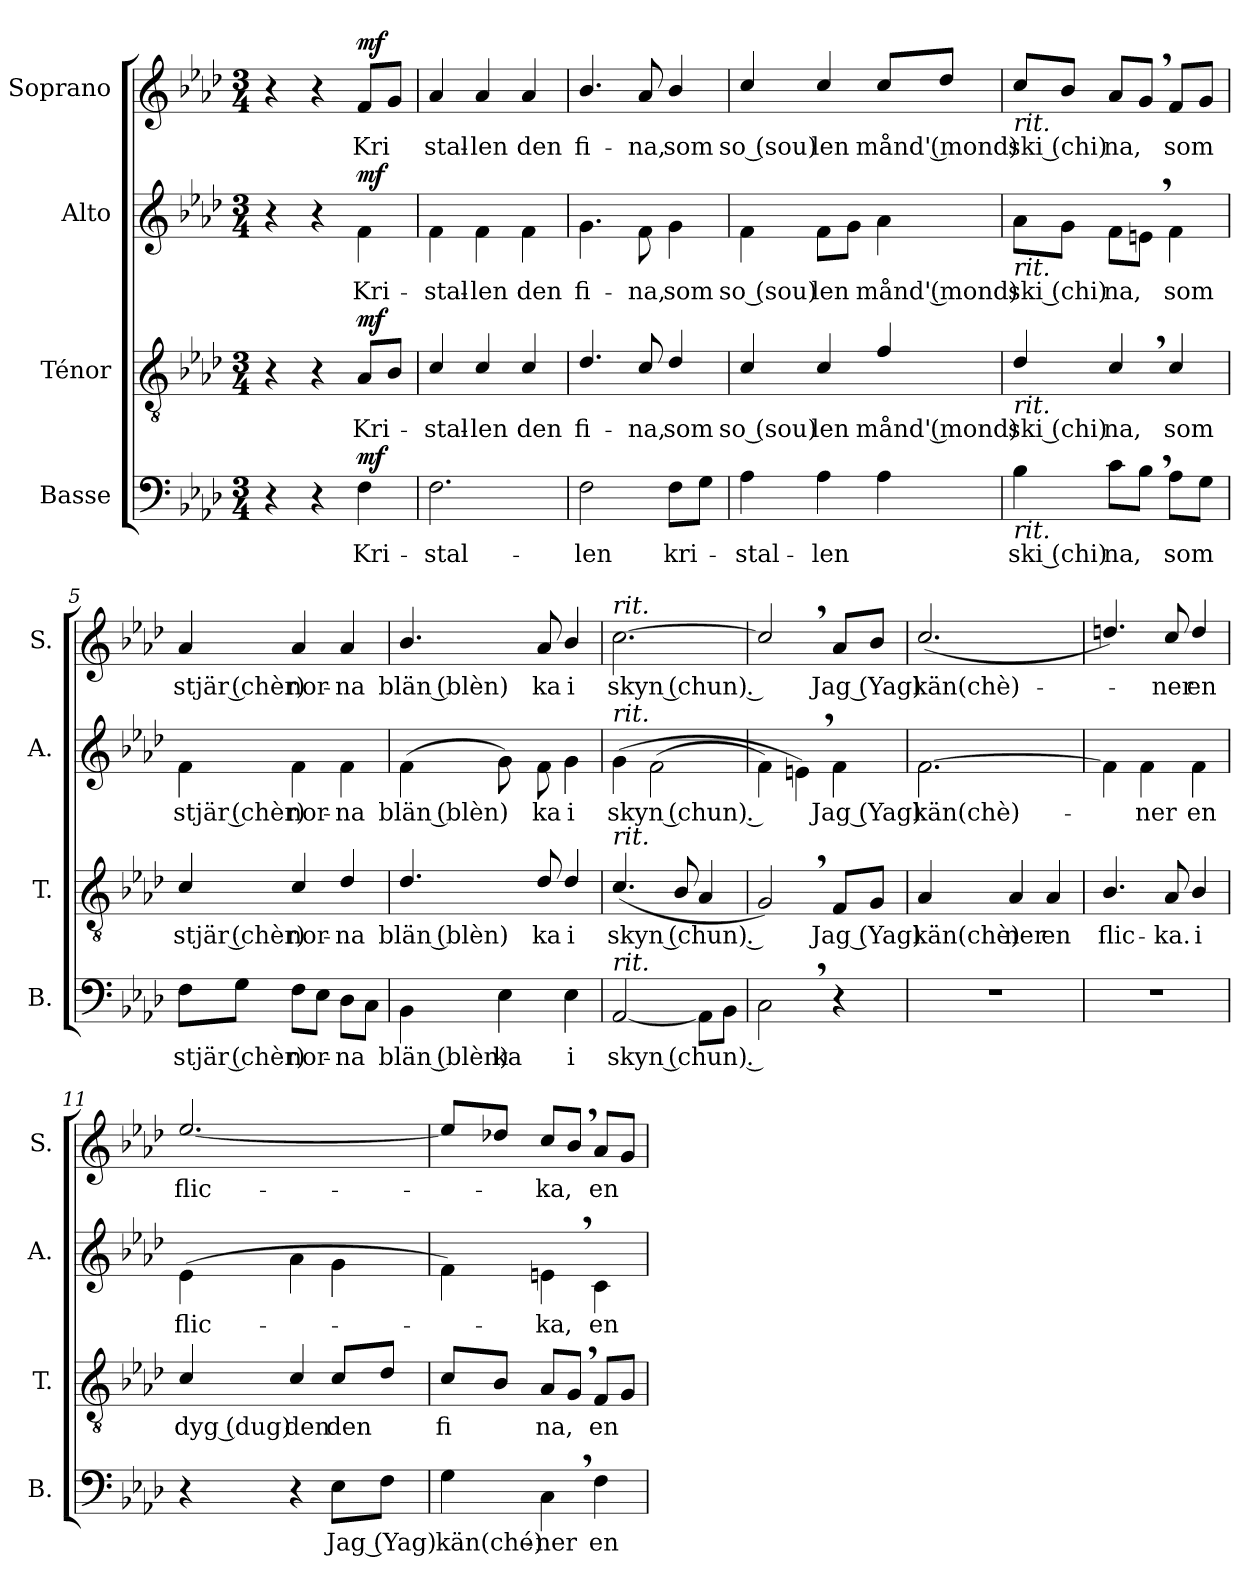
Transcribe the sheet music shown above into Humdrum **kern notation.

**kern	**text	**dynam	**kern	**text	**dynam	**kern	**text	**dynam	**kern	**text	**dynam
*part4	*part4	*part4	*part3	*part3	*part3	*part2	*part2	*part2	*part1	*part1	*part1
*staff4	*staff4	*staff4	*staff3	*staff3	*staff3	*staff2	*staff2	*staff2	*staff1	*staff1	*staff1
*I"Basse	*	*	*I"Ténor	*	*	*I"Alto	*	*	*I"Soprano	*	*
*I'B.	*	*	*I'T.	*	*	*I'A.	*	*	*I'S.	*	*
*clefF4	*	*	*clefGv2	*	*	*clefG2	*	*	*clefG2	*	*
*k[b-e-a-d-]	*	*	*k[b-e-a-d-]	*	*	*k[b-e-a-d-]	*	*	*k[b-e-a-d-]	*	*
*M3/4	*	*	*M3/4	*	*	*M3/4	*	*	*M3/4	*	*
=	=	=	=	=	=	=	=	=	=	=	=
4r	.	.	4r	.	.	4r	.	.	4r	.	.
4r	.	.	4r	.	.	4r	.	.	4r	.	.
!	!LO:LY:b	!LO:DY:a	!	!LO:LY:b	!LO:DY:a	!	!LO:LY:b	!LO:DY:a	!	!LO:LY:b	!LO:DY:a
4F\	Kri-	mf	8A-/L	Kri-	mf	4f\	Kri-	mf	8f/L	Kri	mf
.	.	.	8B-/J	.	.	.	.	.	8g/J	.	.
=1	=1	=1	=1	=1	=1	=1	=1	=1	=1	=1	=1
!	!LO:LY:b	!	!	!LO:LY:b	!	!	!LO:LY:b	!	!	!LO:LY:b	!
2.F\	-stal-	.	4c/	-stal-	.	4f\	-stal-	.	4a-/	-stal-	.
!	!	!	!	!LO:LY:b	!	!	!LO:LY:b	!	!	!LO:LY:b	!
.	.	.	4c/	-len	.	4f\	-len	.	4a-/	-len	.
!	!	!	!	!LO:LY:b	!	!	!LO:LY:b	!	!	!LO:LY:b	!
.	.	.	4c/	den	.	4f\	den	.	4a-/	den	.
=2	=2	=2	=2	=2	=2	=2	=2	=2	=2	=2	=2
!	!LO:LY:b	!	!	!LO:LY:b	!	!	!LO:LY:b	!	!	!LO:LY:b	!
2F\	-len	.	4.d-/	fi-	.	4.g\	fi-	.	4.b-/	fi-	.
!	!	!	!	!LO:LY:b	!	!	!LO:LY:b	!	!	!LO:LY:b	!
.	.	.	8c/	-na,	.	8f\	-na,	.	8a-/	-na,	.
!	!LO:LY:b	!	!	!LO:LY:b	!	!	!LO:LY:b	!	!	!LO:LY:b	!
8F\L	kri-	.	4d-/	som	.	4g\	som	.	4b-/	som	.
8G\J	.	.	.	.	.	.	.	.	.	.	.
=3	=3	=3	=3	=3	=3	=3	=3	=3	=3	=3	=3
!	!LO:LY:b	!	!	!LO:LY:b	!	!	!LO:LY:b	!	!	!LO:LY:b	!
4A-\	-stal-	.	4c/	so (sou)	.	4f\	so (sou)	.	4cc/	so (sou)	.
!	!LO:LY:b	!	!	!LO:LY:b	!	!	!LO:LY:b	!	!	!LO:LY:b	!
4A-\	-len	.	4c/	-len	.	8f\L	-len	.	4cc/	-len	.
.	.	.	.	.	.	8g\J	.	.	.	.	.
!	!	!	!	!LO:LY:b	!	!	!LO:LY:b	!	!	!LO:LY:b	!
4A-\	.	.	4f/	månd' (mond)	.	4a-\	månd' (mond)	.	8cc/L	månd' (mond)	.
.	.	.	.	.	.	.	.	.	8dd-/J	.	.
=4	=4	=4	=4	=4	=4	=4	=4	=4	=4	=4	=4
!	!	!	!	!	!	!	!	!	!LO:TX:b:i:t=rit.	!	!
!	!	!	!	!	!	!LO:TX:b:i:t=rit.	!	!	!	!	!
!	!	!	!LO:TX:b:i:t=rit.	!	!	!	!	!	!	!	!
!LO:TX:b:i:t=rit.	!	!	!	!	!	!	!	!	!	!	!
!	!LO:LY:b	!	!	!LO:LY:b	!	!	!LO:LY:b	!	!	!LO:LY:b	!
4B-\	ski (chi)	.	4d-/	ski (chi)	.	8a-\L	ski (chi)	.	8cc/L	ski (chi)	.
.	.	.	.	.	.	8g\J	.	.	8b-/J	.	.
!	!LO:LY:b	!	!	!LO:LY:b	!	!	!LO:LY:b	!	!	!LO:LY:b	!
8c\L	-na,	.	4c,/	-na,	.	8f\L	-na,	.	8a-/L	-na,	.
8B-,\J	.	.	.	.	.	8en,\J	.	.	8g,/J	.	.
!	!LO:LY:b	!	!	!LO:LY:b	!	!	!LO:LY:b	!	!	!LO:LY:b	!
8A-\L	som	.	4c/	som	.	4f\	som	.	8f/L	som	.
8G\J	.	.	.	.	.	.	.	.	8g/J	.	.
=5	=5	=5	=5	=5	=5	=5	=5	=5	=5	=5	=5
!	!LO:LY:b	!	!	!LO:LY:b	!	!	!LO:LY:b	!	!	!LO:LY:b	!
8F\L	stjär (chèr)	.	4c/	stjär (chèr)	.	4f\	stjär (chèr)	.	4a-/	stjär (chèr)	.
8G\J	.	.	.	.	.	.	.	.	.	.	.
!	!LO:LY:b	!	!	!LO:LY:b	!	!	!LO:LY:b	!	!	!LO:LY:b	!
8F\L	-nor-	.	4c/	-nor-	.	4f\	-nor-	.	4a-/	-nor-	.
8E-\J	.	.	.	.	.	.	.	.	.	.	.
!	!LO:LY:b	!	!	!LO:LY:b	!	!	!LO:LY:b	!	!	!LO:LY:b	!
8D-\L	-na	.	4d-/	-na	.	4f\	-na	.	4a-/	-na	.
8C\J	.	.	.	.	.	.	.	.	.	.	.
=6	=6	=6	=6	=6	=6	=6	=6	=6	=6	=6	=6
!	!LO:LY:b	!	!	!LO:LY:b	!	!	!LO:LY:b	!	!	!LO:LY:b	!
4BB-\	blän (blèn)	.	4.d-/	blän (blèn)	.	(<4f\	blän (blèn)	.	4.b-/	blän (blèn)	.
!	!LO:LY:b	!	!	!	!	!	!	!	!	!	!
4E-\	-ka	.	.	.	.	8g\)	.	.	.	.	.
!	!	!	!	!LO:LY:b	!	!	!LO:LY:b	!	!	!LO:LY:b	!
.	.	.	8d-/	-ka	.	8f\	-ka	.	8a-/	-ka	.
!	!LO:LY:b	!	!	!LO:LY:b	!	!	!LO:LY:b	!	!	!LO:LY:b	!
4E-\	i	.	4d-/	i	.	4g\	i	.	4b-/	i	.
=7	=7	=7	=7	=7	=7	=7	=7	=7	=7	=7	=7
!	!	!	!	!	!	!	!	!	!LO:TX:a:i:t=rit.	!	!
!	!	!	!	!	!	!LO:TX:i:t=rit.	!	!	!	!	!
!	!	!	!LO:TX:a:i:t=rit.	!	!	!	!	!	!	!	!
!LO:TX:i:t=rit.	!	!	!	!	!	!	!	!	!	!	!
!	!LO:LY:b	!	!	!LO:LY:b	!	!	!LO:LY:b	!	!	!LO:LY:b	!
[<2AA-/	skyn (chun) .	.	(>4.c/	skyn (chun) .	.	(<4g\	skyn (chun) .	.	[2.cc\	skyn (chun) .	.
.	.	.	.	.	.	(<2f\	.	.	.	.	.
.	.	.	8B-/	.	.	.	.	.	.	.	.
8AA-\L]	.	.	4A-/	.	.	.	.	.	.	.	.
8BB-\J	.	.	.	.	.	.	.	.	.	.	.
=8	=8	=8	=8	=8	=8	=8	=8	=8	=8	=8	=8
2C,\	.	.	2G,/)	.	.	4f\)	.	.	2cc,/]	.	.
.	.	.	.	.	.	4en,\)	.	.	.	.	.
!	!	!	!	!LO:LY:b	!	!	!LO:LY:b	!	!	!LO:LY:b	!
4r	.	.	8F/L	Jag (Yag)	.	4f\	Jag (Yag)	.	8a-/L	Jag (Yag)	.
.	.	.	8G/J	.	.	.	.	.	8b-/J	.	.
=9	=9	=9	=9	=9	=9	=9	=9	=9	=9	=9	=9
!	!	!	!	!LO:LY:b	!	!	!LO:LY:b	!	!	!LO:LY:b	!
2.r	.	.	4A-/	kän(chè)-	.	[<2.f\	kän(chè)-	.	(>2.cc/	kän(chè)-	.
!	!	!	!	!LO:LY:b	!	!	!	!	!	!	!
.	.	.	4A-/	-ner	.	.	.	.	.	.	.
!	!	!	!	!LO:LY:b	!	!	!	!	!	!	!
.	.	.	4A-/	en	.	.	.	.	.	.	.
=10	=10	=10	=10	=10	=10	=10	=10	=10	=10	=10	=10
!	!	!	!	!LO:LY:b	!	!	!	!	!	!	!
2.r	.	.	4.B-/	flic-	.	4f\]	.	.	4.ddn/)	.	.
!	!	!	!	!	!	!	!LO:LY:b	!	!	!	!
.	.	.	.	.	.	4f\	ner	.	.	.	.
!	!	!	!	!LO:LY:b	!	!	!	!	!	!LO:LY:b	!
.	.	.	8A-/	-ka.	.	.	.	.	8cc/	-ner	.
!	!	!	!	!LO:LY:b	!	!	!LO:LY:b	!	!	!LO:LY:b	!
.	.	.	4B-/	i	.	4f\	en	.	4dd/	en	.
=11	=11	=11	=11	=11	=11	=11	=11	=11	=11	=11	=11
!	!	!	!	!LO:LY:b	!	!	!LO:LY:b	!	!	!LO:LY:b	!
4r	.	.	4c/	dyg (dug)	.	(<4e-\	flic-	.	[2.ee-/	flic-	.
!	!	!	!	!LO:LY:b	!	!	!	!	!	!	!
4r	.	.	4c/	-den	.	4a-\	.	.	.	.	.
!	!LO:LY:b	!	!	!LO:LY:b	!	!	!	!	!	!	!
8E-\L	Jag (Yag)	.	8c/L	den	.	4g\	.	.	.	.	.
8F\J	.	.	8d-/J	.	.	.	.	.	.	.	.
=12	=12	=12	=12	=12	=12	=12	=12	=12	=12	=12	=12
!	!LO:LY:b	!	!	!LO:LY:b	!	!	!	!	!	!	!
4G\	kän(ché)-	.	8c/L	fi	.	4f\)	.	.	8ee-/L]	.	.
.	.	.	8B-/J	.	.	.	.	.	8dd-X/J	.	.
!	!LO:LY:b	!	!	!LO:LY:b	!	!	!LO:LY:b	!	!	!LO:LY:b	!
4C,\	-ner	.	8A-/L	na,	.	4en,\	-ka,	.	8cc/L	-ka,	.
.	.	.	8G,/J	.	.	.	.	.	8b-,/J	.	.
!	!LO:LY:b	!	!	!LO:LY:b	!	!	!LO:LY:b	!	!	!LO:LY:b	!
4F\	en	.	8F/L	en	.	4c\	en	.	8a-/L	en	.
.	.	.	8G/J	.	.	.	.	.	8g/J	.	.
=	=	=	=	=	=	=	=	=	=	=	=
*-	*-	*-	*-	*-	*-	*-	*-	*-	*-	*-	*-
